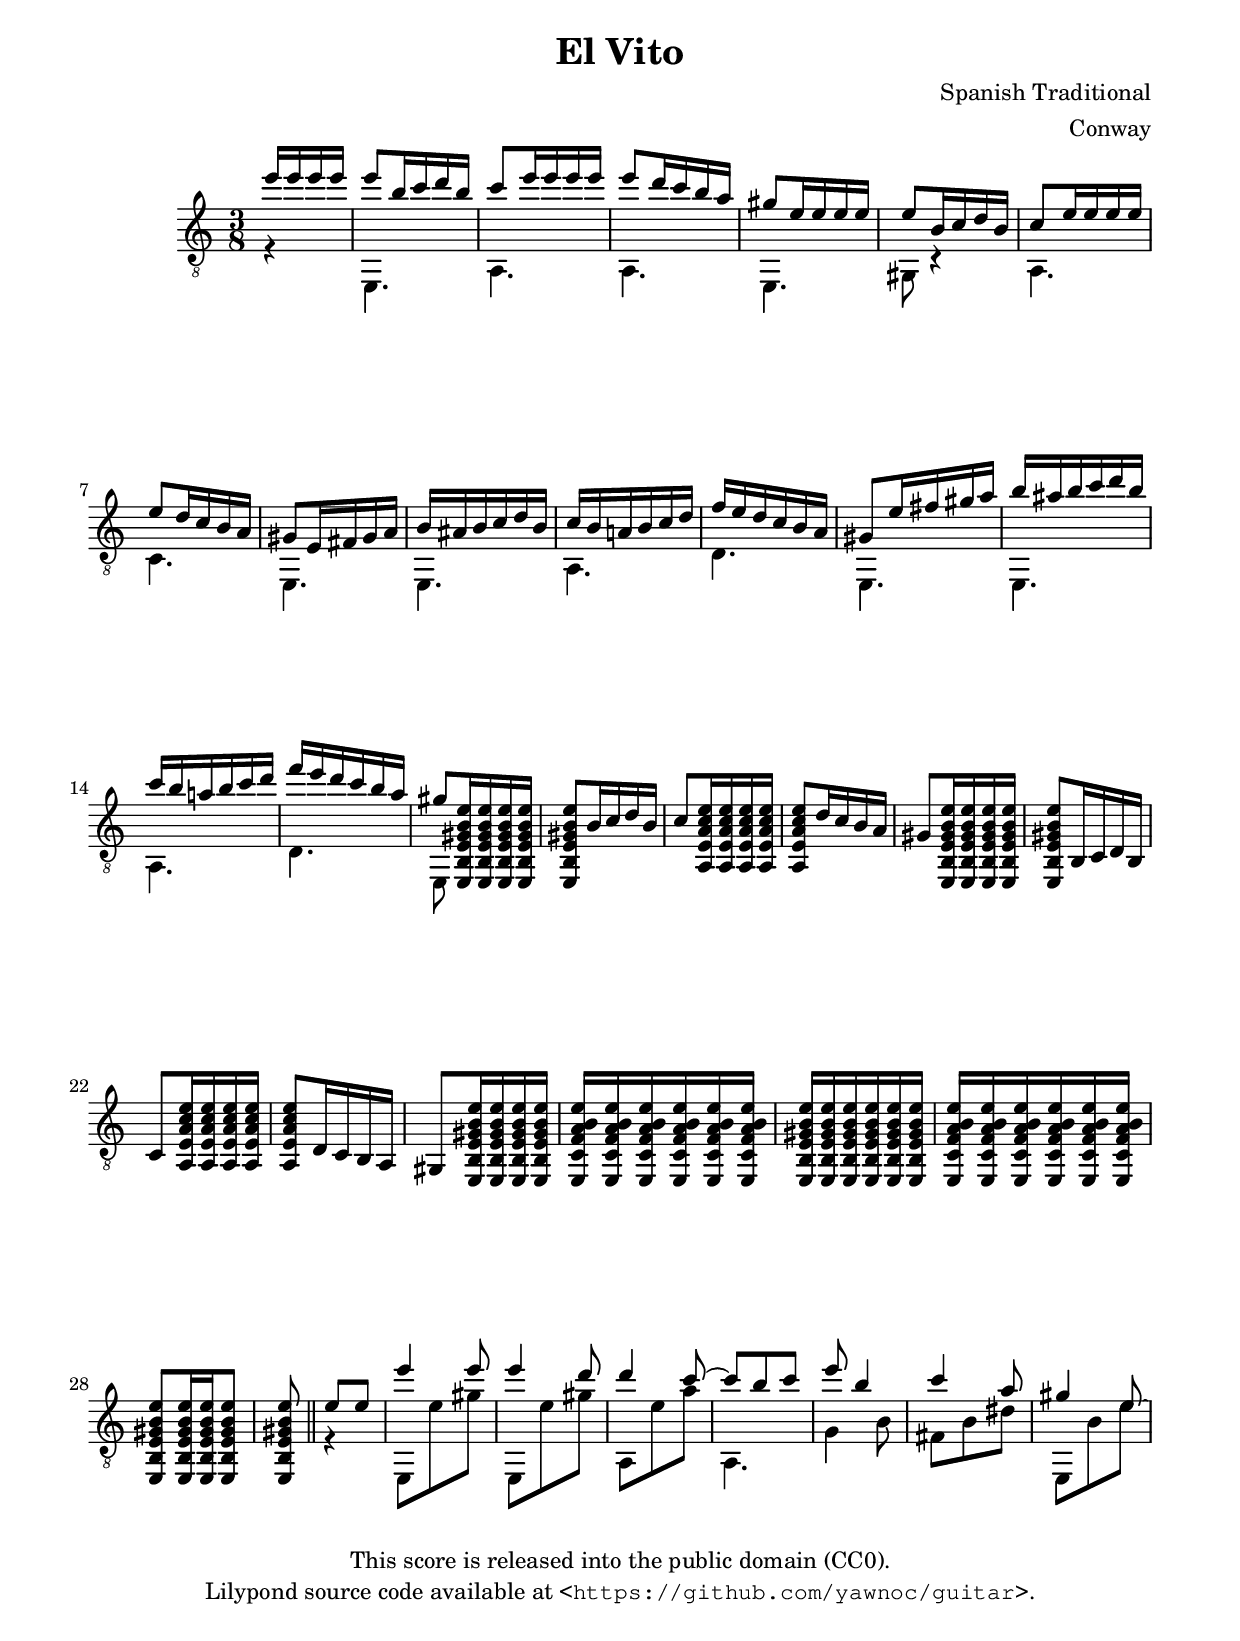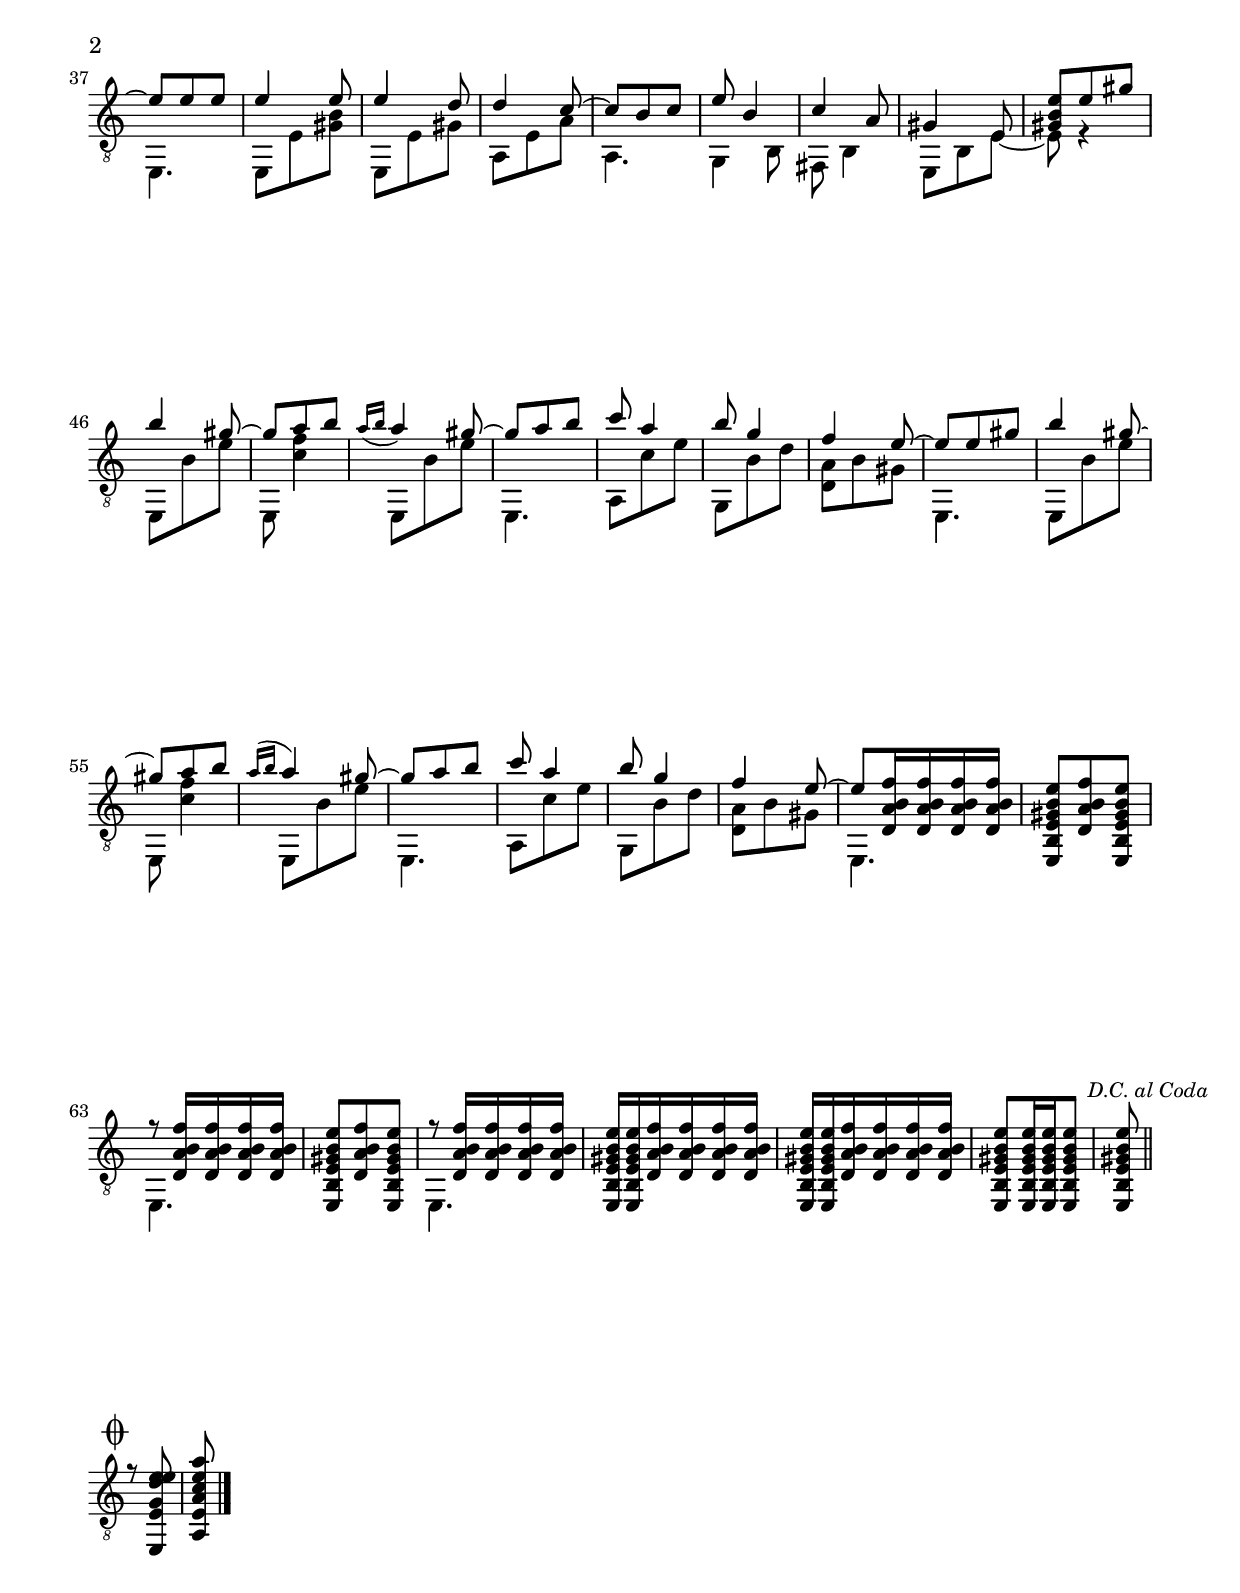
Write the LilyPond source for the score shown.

\version "2.18.2"


%%%%%%%%%%%%%%%%%%%%%%%%%%%%%%%%%%%%%%%%%%%%%%%%%%%%%%%%%%%%%%%%
% General
%%%%%%%%%%%%%%%%%%%%%%%%%%%%%%%%%%%%%%%%%%%%%%%%%%%%%%%%%%%%%%%%

\paper {
  top-margin = 1.5\cm
  left-margin = 1.5\cm
  right-margin = 1.5\cm
  bottom-margin = 1.5\cm
  ragged-last-bottom = ##f
  footnote-separator-markup = \markup { \vspace #1.5 }
}

globalSettings = {
  \accidentalStyle modern
  \compressFullBarRests
  \mergeDifferentlyHeadedOn
  \mergeDifferentlyDottedOn
  \numericTimeSignature
  \pointAndClickOff
  \override TextScript.extra-offset = #'(0 . 0.7)
  \override Score.FootnoteItem.annotation-line = ##f
}

origin-url = "https://github.com/yawnoc/guitar"

\header {
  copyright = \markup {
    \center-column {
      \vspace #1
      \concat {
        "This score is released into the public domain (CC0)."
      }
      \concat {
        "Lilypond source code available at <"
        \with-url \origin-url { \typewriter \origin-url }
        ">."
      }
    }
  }
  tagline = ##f
}

triplet = #(define-music-function
  (parser location music) (ly:music?)
  #{
    \tuplet 3/2 { $music }
  #}
)

tripletDuple = #(define-music-function
  (parser location music) (ly:music?)
  #{
    \tuplet 6/4 { $music }
  #}
)

overrideBeamedStemLengths = #(define-scheme-function
  (parser location lengths) (list?)
  #{
    \override Stem.details.beamed-lengths = $lengths
  #}
)
revertBeamedStemLengths = { \revert Stem.details.beamed-lengths }

overrideBeamVerticalPositions = #(define-scheme-function
  (parser location positions) (pair?)
  #{
    \override Beam.positions = $positions
  #}
)

%%%%%%%%%%%%%%%%%%%%%%%%%%%%%%%%%%%%%%%%%%%%%%%%%%%%%%%%%%%%%%%%
% Semantic bar lines
%%%%%%%%%%%%%%%%%%%%%%%%%%%%%%%%%%%%%%%%%%%%%%%%%%%%%%%%%%%%%%%%

barLineGoto = { \bar "||" }
barLineKeyChange = { \bar "||" }
barLineEnd = { \bar "|." }

%%%%%%%%%%%%%%%%%%%%%%%%%%%%%%%%%%%%%%%%%%%%%%%%%%%%%%%%%%%%%%%%
% Guitar notation
%%%%%%%%%%%%%%%%%%%%%%%%%%%%%%%%%%%%%%%%%%%%%%%%%%%%%%%%%%%%%%%%

stringNumbersAbove = { \set stringNumberOrientations = #'(up) }
stringNumbersBelow = { \set stringNumberOrientations = #'(down) }

fingeringAbove = { \set fingeringOrientations = #'(up) }
fingeringBelow = { \set fingeringOrientations = #'(down) }
fingeringAleft = { \set fingeringOrientations = #'(left) }
fingeringAright = { \set fingeringOrientations = #'(right) }

startGraceMusic = {
  <>(
  \override Fingering.font-size = -6
}
stopGraceMusic = {
  \revert Fingering.font-size
  <>)
}

overrideHorizontalShift = #(define-scheme-function
  (parser location distance) (number?)
  #{
    \override NoteColumn.force-hshift = $distance
  #}
)
revertHorizontalShift = { \revert NoteColumn.force-hshift }

barreSpan = #(define-music-function
  (parser location label offsetPair music)
  (string? (pair? (cons 0 0)) ly:music?)
  (let
    (
      (elements (extract-named-music music '(NoteEvent EventChord)))
    )
    (if
      (pair? elements)
      (let
        (
          (first-element (first elements))
          (last-element (last elements))
        )
        (set!
          (ly:music-property first-element 'articulations)
          (cons
            (make-music 'TextSpanEvent 'span-direction -1)
            (ly:music-property first-element 'articulations)
          )
        )
        (set!
          (ly:music-property last-element 'articulations)
          (cons
            (make-music 'TextSpanEvent 'span-direction 1)
            (ly:music-property last-element 'articulations)
          )
        )
      )
    )
  )
  #{
    \once \override TextSpanner.font-shape = #'upright
    \once \override TextSpanner.style = #'line
    \once \override TextSpanner.extra-offset = #offsetPair
    \once \override TextSpanner.bound-details = #`(
      (left
        (text . ,#{ \markup { \raise #-0.7 { #label \hspace #0.7 }} #})
        (Y . 0)
        (padding . -0.8)
        (attach-dir . -2)
      )
      (right
        (text . ,#{ \markup { \draw-line #'(0 . -1.3) } #}) ;; draw hook
        (Y . 0)
        (padding . -0.5)
        (attach-dir . 2)
      )
    )
    \once \override TextSpanner #'after-line-breaking = #(lambda (grob)
      (let*
        (
          (originalGrob (ly:grob-original grob))
          (splitGrobs (ly:spanner-broken-into originalGrob))
        )
        (if
          (and
            (>= (length splitGrobs) 2)
            (not (eq? (car (last-pair splitGrobs)) grob))
          )
          (begin
            (ly:grob-set-nested-property! grob
              '(bound-details right text)
              #{ \markup { \draw-line #'(0 . 0) } #} ;; suppress draw hook
            )
            (ly:grob-set-property! grob
              'extra-offset
              (cons
                (car offsetPair)
                (+ (cdr offsetPair) 0.7) ;; correction for suppressed hook
              )
            )
            (ly:grob-set-nested-property! grob
              '(bound-details right padding)
              #'-3 ;; increase spanner length
            )
          )
        )
      )
    )
    $music
  #}
)

barre = #(define-scheme-function
  (parser location label) (string?)
  #{
    \markup {
      \center-align {
        \hspace #0.7
        $label
      }
    }
  #}
)

nudgeNextBarre = #(define-scheme-function
  (parser location distance) (number?)
  #{
    \once \override TextScript.X-offset = $distance
  #}
)

position = #(define-scheme-function
  (parser location label) (string?)
  #{
    \markup {
      \center-align {
        \hspace #0.5
        $label
      }
    }
  #}
)

#(define-markup-command
  (markupString layout properties stringNumber) (markup?)
  (interpret-markup layout properties
    #{
      \markup \circle { \bold #stringNumber }
    #}
  )
)

#(define-markup-command
  (resonatesOn layout properties note stringNumber) (markup? markup?)
  (interpret-markup layout properties
    #{
      \markup { #note "resonates on" \markupString #stringNumber }
    #}
  )
)

%%%%%%%%%%%%%%%%%%%%%%%%%%%%%%%%%%%%%%%%%%%%%%%%%%%%%%%%%%%%%%%%
% Goto statements
%%%%%%%%%%%%%%%%%%%%%%%%%%%%%%%%%%%%%%%%%%%%%%%%%%%%%%%%%%%%%%%%

overrideGotoVisibility = {
  \once \override Score.RehearsalMark #'break-visibility = #'#(#t #t #f)
}

makeGotoMark = #(define-scheme-function
  (parser location label) (string?)
  #{
    \mark \markup { \small \italic $label }
  #}
)

simultaneousMarkSeparator = {
  \cadenzaOn
    s1073741824 % stupid, but works
  \cadenzaOff
}

coda = {
  \overrideGotoVisibility
  \mark \markup { \musicglyph #"scripts.coda" }
}

fine = {
  \overrideGotoVisibility
  \makeGotoMark Fine
}

dcAlCoda = {
  \overrideGotoVisibility
  \makeGotoMark "D.C. al Coda"
}

dcAlFine = {
  \overrideGotoVisibility
  \makeGotoMark "D.C. al Fine"
}

toCoda = {
  \overrideGotoVisibility
  \makeGotoMark "to Coda"
}



\paper {
  ragged-last = ##t
}


\header {
  title = "El Vito"
  composer = "Spanish Traditional"
  arranger = "Conway"
}


initialSignatures = {
  \clef "treble_8"
  \key a \minor
  \time 3/8
}


highVoiceMusic = {
  
  \globalSettings
  
  % Main theme high
  \partial 4
  \relative c'' {
    e16 e e e |
    e8 b16 c d b |
    c8 e16 e e e |
    e8 d16 c b a |
    gis8
  }
  
  % Main theme low
  \barNumberCheck #4
  \relative c' {
    e16 e e e |
    e8 b16 c d b |
    c8 e16 e e e |
    e8 d16 c b a |
    gis8
  }
  
  % Scale run low
  \barNumberCheck #8
  \relative c {
    e16 fis gis a |
    b ais b c d b |
    c b a b c d |
    f e d c b a |
    gis8
  }
  
  % Scale run high
  \barNumberCheck #12
  \relative c' {
    e16 fis gis a |
    b ais b c d b |
    c b a b c d |
    f e d c b a |
    gis8
  }
  
  % Strummed main theme high
  \barNumberCheck #16
  \relative c' {
    <e b gis e b e,>16
      <e b gis e b e,>
      <e b gis e b e,>
      <e b gis e b e,> |
    <e b gis e b e,>8 b16 c d b |
    c8
      <e c a e a,>16
      <e c a e a,>
      <e c a e a,>
      <e c a e a,>
    <e c a e a,>8 d16 c b a |
    gis8
  }
  
  % Strummed main theme low
  \barNumberCheck #20
  \relative c' {
    <e b gis e b e,>16
      <e b gis e b e,>
      <e b gis e b e,>
      <e b gis e b e,> |
    <e b gis e b e,>8 b,16 c d b |
    c8
      <e' c a e a,>16
      <e c a e a,>
      <e c a e a,>
      <e c a e a,>
    <e c a e a,>8 d,16 c b a |
    gis8
  }
  
  % Strummed interlude
  \barNumberCheck #24
  \relative c' {
    <e b gis e b e,>16
      <e b gis e b e,>
      <e b gis e b e,>
      <e b gis e b e,> |
    <e b a f c e,>
      <e b a f c e,>
      <e b a f c e,>
      <e b a f c e,>
      <e b a f c e,>
      <e b a f c e,> |
    <e b gis e b e,>
      <e b gis e b e,>
      <e b gis e b e,>
      <e b gis e b e,>
      <e b gis e b e,>
      <e b gis e b e,> |
    <e b a f c e,>
      <e b a f c e,>
      <e b a f c e,>
      <e b a f c e,>
      <e b a f c e,>
      <e b a f c e,> |
    <e b gis e b e,>8
      <e b gis e b e,>16
      <e b gis e b e,>
      <e b gis e b e,>8 |
    <e b gis e b e,>8
      \bar "||"
  }
  
  % Lyrical theme high
  \barNumberCheck #29
  \relative c' {
    e8 e |
    e'4 e8 |
    e4 d8 |
    d4 c8~ |
    c b c |
    e b4 |
    c4 a8 |
    gis4 e8~ |
    e
  }
  
  % Lyrical theme low
  \barNumberCheck #37
  \relative c' {
    e8 e |
    e4 e8 |
    e4 d8 |
    d4 c8~ |
    c b c |
    e b4 |
    c4 a8 |
    gis4 e8 |
    <gis b e>
  }
  
  % Bull-fighting theme
  \barNumberCheck 45
  \relative c' {
    e8 gis |
    b4 gis8~ |
    gis8 a b |
    \grace { a16_( b } a4) gis8~ |
    gis8 a b |
    c8 a4 |
    b8 g4 |
    f4 e8~ |
    e8
  }
  
  % Bull-fighting theme again
  \barNumberCheck 53
  \relative c' {
    e8 gis |
    b4 gis8~ |
    gis8 a b |
    \grace { a16( b } a4) gis8~ |
    gis8 a b |
    c8 a4 |
    b8 g4 |
    f4 e8~ |
    e8
  }
  
  % Returning strummed interlude
  \barNumberCheck 61
  \relative c' {
    <f b, a d,>16
      <f b, a d,>
      <f b, a d,>
      <f b, a d,> |
    <e b gis e b e,>8
      <f b, a d,>
      <e b gis e b e,> |
    r8
      <f b, a d,>16
      <f b, a d,>
      <f b, a d,>
      <f b, a d,> |
    <e b gis e b e,>8
      <f b, a d,>
      <e b gis e b e,> |
    r8
      <f b, a d,>16
      <f b, a d,>
      <f b, a d,>
      <f b, a d,> |
    <e b gis e b e,>16
      <e b gis e b e,>
      <f b, a d,>
      <f b, a d,>
      <f b, a d,>
      <f b, a d,> |
    <e b gis e b e,>16
      <e b gis e b e,>
      <f b, a d,>
      <f b, a d,>
      <f b, a d,>
      <f b, a d,> |
    <e b gis e b e,>8
      <e b gis e b e,>16
      <e b gis e b e,>
      <e b gis e b e,>8 |
    <e b gis e b e,>8
      \bar "||" \dcAlCoda
  }
  
  % Finishing chords
  \break
  \simultaneousMarkSeparator
  \coda
  \barNumberCheck 69
  \relative c, {
    r8 <e e' gis d' e e> |
    <a e' a c e a>
      \bar "|."
  }
  
}


lowVoiceMusic = {
  
  \globalSettings
  
  % Main theme high
  \partial 4
  \relative c, {
    r4 |
    e4. |
    a |
    a |
    e |
  }
  
  % Main theme low
  \barNumberCheck #5
  \relative c {
    gis8 r4 |
    a4. |
    c |
    e, |
  }
  
  % Scale run low
  \barNumberCheck #9
  \relative c, {
    e4. |
    a |
    d |
    e, |
  }
  
  % Scale run high
  \barNumberCheck #13
  \relative c, {
    e4. |
    a |
    d |
    e,8
  }
  
  % Strummed main theme high
  \barNumberCheck #16
  {
    s4 |
    s4. * 3 |
    s8
  }
  
  % Strummed main theme low
  \barNumberCheck #20
  {
    s4 |
    s4. * 3 |
    s8
  }
  
  % Strummed interlude
  \barNumberCheck #24
  {
    s4 |
    s4. * 4 |
    s8
  }
  
  % Lyrical theme high
  \barNumberCheck #29
  \relative c, {
    r4 |
    e8 e'' gis |
    e,, e'' gis |
    a,, e'' a |
    a,,4. |
    g'4 b8 |
    fis b dis |
    e,, b'' e |
    e,,4. |
  }
  
  % Lyrical theme low
  \barNumberCheck #38
  \relative c, {
    e8 e' <gis b> |
    e, e' gis |
    a, e' a |
    a,4. |
    g4 b8 |
    fis8 b4 |
    e,8 b' e~ |
    e
  }
  
  % Bull-fighting theme
  \barNumberCheck 45
  \relative c, {
    r4 |
    e8 b'' e |
    e,, <c'' f>4 |
    e,,8 b'' e |
    e,,4. |
    a8 c' e |
    g,, b' d |
    <a d,> b gis |
    e,4. |
  }
  
  % Bull-fighting theme again
  \barNumberCheck 54
  \relative c, {
    e8 b'' e |
    e,, <c'' f>4 |
    e,,8 b'' e |
    e,,4. |
    a8 c' e |
    g,, b' d |
    <a d,> b gis |
    e,4. |
  }
  
  % Returning strummed interlude
  \barNumberCheck 62
  \relative c, {
    s4. |
    e4. |
    s4. |
    e4. |
    s4. * 3 |
    s8
  }
  
}


allMusic = {
  \initialSignatures
  <<
    << \highVoiceMusic >>
      \\
    << \lowVoiceMusic >>
  >>
}


\score {
  \allMusic
}
